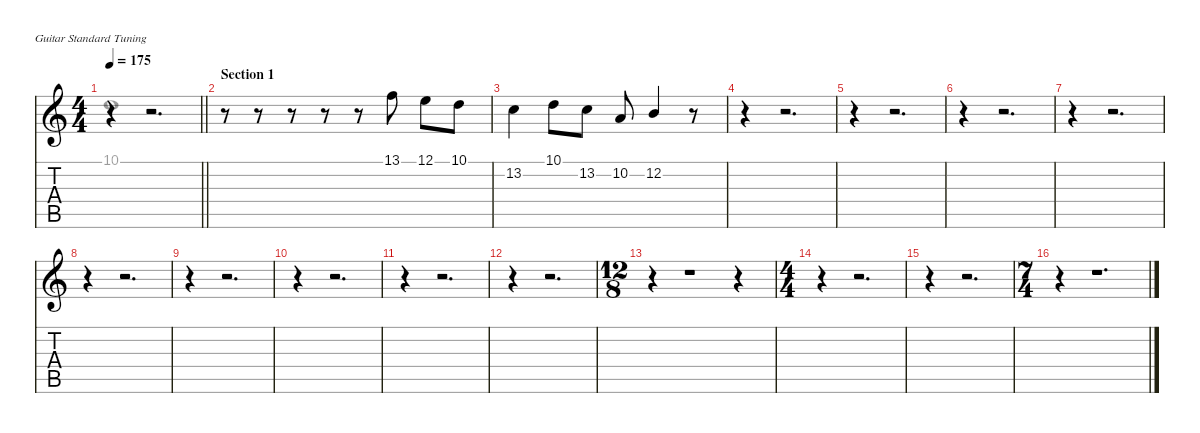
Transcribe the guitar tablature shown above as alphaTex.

\defaultSystemsLayout 4
\hideDynamics
\bracketExtendMode nobrackets
\singleTrackTrackNamePolicy hidden
\multiTrackTrackNamePolicy hidden
\firstSystemTrackNameMode fullname
\firstSystemTrackNameOrientation horizontal
\otherSystemsTrackNameOrientation horizontal
\track ("Track 6" "sit.") {instrument sitar}
\staff {score tabs}
\tuning (E4 B3 G3 D3 A2 E2)
\voice
\ts (4 4)
\beaming (8 2 2 2 2)
\tempo 175
\clef g2
\barLineRight lightlight
\ks c
r.4{dy f beam Up} r.2{d beam Up} |
\section ("" "Section 1")
r.8{beam Down} r.8{beam Down} r.8{beam Down} r.8{beam Down} r.8{beam Down} 13.1.8{beam Down} 12.1.8{beam Down} 10.1.8{beam Down} |
13.2.4{beam Down} 10.1.8{beam Down} 13.2.8{beam Down} 10.2.8{beam Up} 12.2.4{beam Up} r.8{beam Up} |
r.4{beam Down} r.2{d beam Down} |
r.4{beam Down} r.2{d beam Down} |
r.4{beam Down} r.2{d beam Down} |
r.4{beam Down} r.2{d beam Down} |
r.4{beam Down} r.2{d beam Down} |
r.4{beam Down} r.2{d beam Down} |
r.4{beam Down} r.2{d beam Down} |
r.4{beam Down} r.2{d beam Down} |
r.4{beam Down} r.2{d beam Down} |
\ts (12 8)
\beaming (8 3 3 3 3)
r.4{beam Down} r.1{beam Down} r.4{beam Down} |
\ts (4 4)
\beaming (8 2 2 2 2)
r.4{beam Down} r.2{d beam Down} |
r.4{beam Down} r.2{d beam Down} |
\ts (7 4)
\beaming (8 6 4 4)
r.4{beam Down} r.1{d beam Down}
\voice
\clef g2
\ottava regular
\simile none
\barLineRight lightlight
\ks c
10.1.1{dy f beam Down} |
|
|
|
|
|
|
|
|
|
|
|
|
|
|
